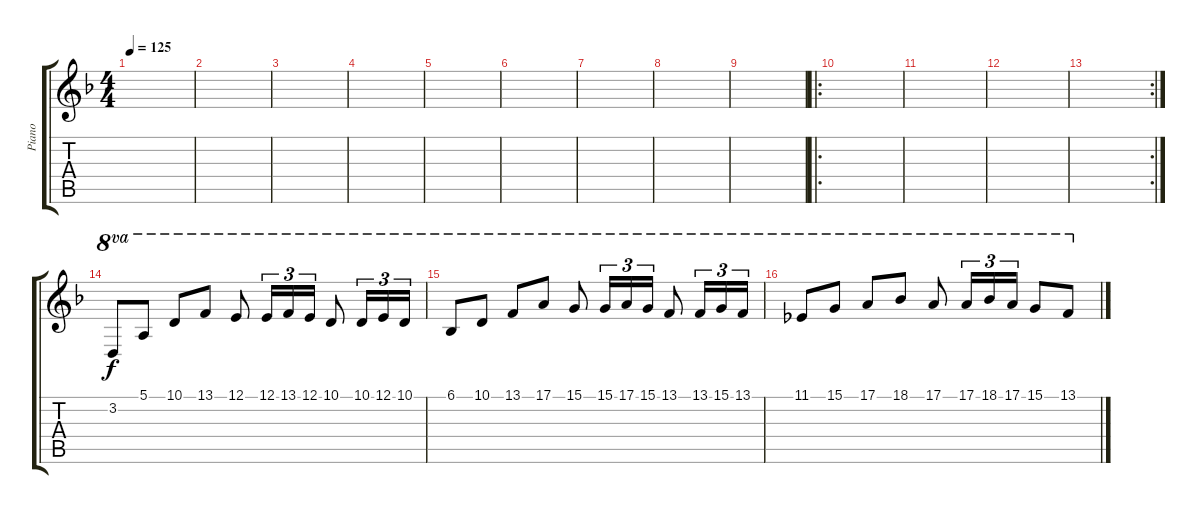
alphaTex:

\track ("Piano" "Piano") {instrument acousticgrandpiano}
\staff {score tabs}
\tuning (E4 B3 G3 D3 A2 E2) {hide}
\ts (4 4)
\tempo 125
\clef g2
\ks f
|
|
|
|
|
|
|
|
|
\ro
|
|
|
\rc 2
|
3.2.8{ot 8va} 5.1.8{ot 8va} 10.1.8{ot 8va} 13.1.8{ot 8va} 12.1.8{ot 8va} 12.1.16{tu (3 2) ot 8va} 13.1.16{tu (3 2) ot 8va} 12.1.16{tu (3 2) ot 8va} 10.1.8{ot 8va} 10.1.16{tu (3 2) ot 8va} 12.1.16{tu (3 2) ot 8va} 10.1.16{tu (3 2) ot 8va} |
6.1.8{ot 8va} 10.1.8{ot 8va} 13.1.8{ot 8va} 17.1.8{ot 8va} 15.1.8{ot 8va} 15.1.16{tu (3 2) ot 8va} 17.1.16{tu (3 2) ot 8va} 15.1.16{tu (3 2) ot 8va} 13.1.8{ot 8va} 13.1.16{tu (3 2) ot 8va} 15.1.16{tu (3 2) ot 8va} 13.1.16{tu (3 2) ot 8va} |
11.1.8{ot 8va} 15.1.8{ot 8va} 17.1.8{ot 8va} 18.1.8{ot 8va} 17.1.8{ot 8va} 17.1.16{tu (3 2) ot 8va} 18.1.16{tu (3 2) ot 8va} 17.1.16{tu (3 2) ot 8va} 15.1.8{ot 8va} 13.1.8{ot 8va}
